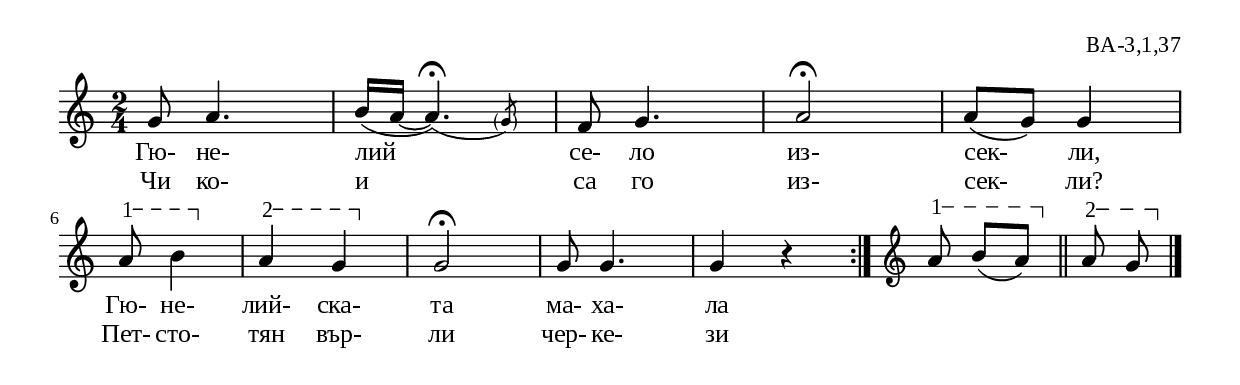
%{
BA_3_1_37
%}

\include "td-preamble.ly"

\score {
\relative c'' {
%% \tempo 4 = 152
  \time 2/4
  g8 a4. | 
\parG 
b16([ a16~] \afterGrace a4.\fermata)( { \stdB \parenthesize g8) \stdE } | 
  f8 g4. | a2\fermata | a8( g) g4 | 
\break  
\varA  
\set Score.measureLength = #(ly:make-moment 3 8)
  a8\startTextSpan b4\stopTextSpan | 
\set Score.measureLength = #(ly:make-moment 2 4)  
\varB  
  a4\startTextSpan g\stopTextSpan | 
g2\fermata | g8 g4. | g4 r4 
 \bar ":|" 
 \endm
\varA  
\set Score.measureLength = #(ly:make-moment 3 8)
a8\startTextSpan\noBeam b8([ a)\stopTextSpan] \bar "||" 
\varB
\set Score.measureLength = #(ly:make-moment 2 8)  
a8\startTextSpan\noBeam g8\stopTextSpan 
\bar "|."
}
\addlyrics { Гю- не- лий се- ло из- сек- ли, Гю- не- лий- ска- та ма- ха- ла }
\addlyrics { Чи ко- и са го из- сек- ли? Пет- сто- тян вър- ли чер- ке- зи }
%
\layout {
  indent = #0
  line-width = 190\mm
  ragged-right=##f
}
%
\midi { 
	\context {
		\Score
		tempoWholesPerMinute = #(ly:make-moment 152 4)
		}
	}
}
%
\header{
  opus = "ВА-3,1,37"
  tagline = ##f
}


